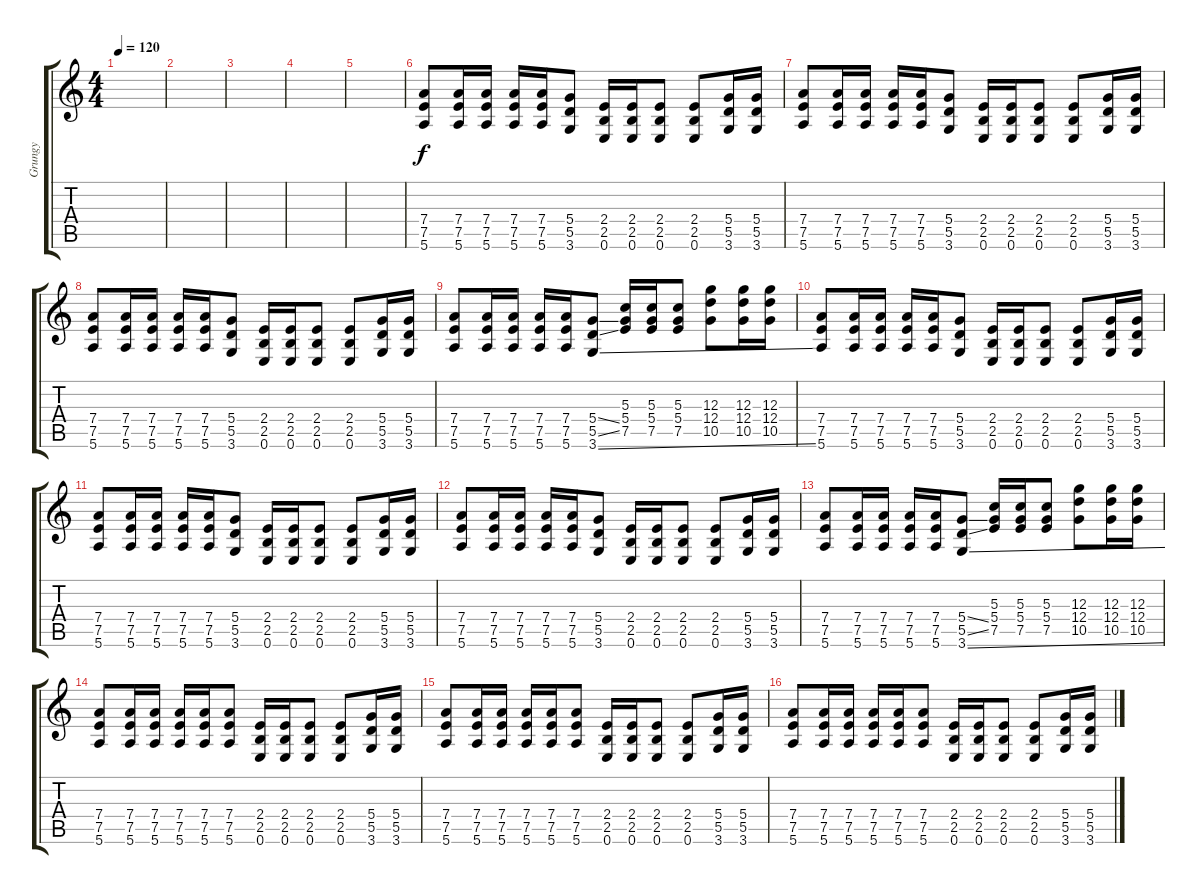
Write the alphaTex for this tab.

\track ("Grungy" "Grungy") {instrument acousticguitarsteel}
\staff {score tabs}
\tuning (E4 B3 G3 D3 A2 E2) {hide}
\ts (4 4)
\tempo 120
\clef g2
\ks c
|
|
|
|
|
(7.4 7.5 5.6).8{instrument distortionguitar} (7.4 7.5 5.6).16 (7.4 7.5 5.6).16 (7.4 7.5 5.6).16 (7.4 7.5 5.6).16 (5.4 5.5 3.6).8 (2.4 2.5 0.6).16 (2.4 2.5 0.6).16 (2.4 2.5 0.6).8 (2.4 2.5 0.6).8 (5.4 5.5 3.6).16 (5.4 5.5 3.6).16 |
(7.4 7.5 5.6).8{instrument distortionguitar} (7.4 7.5 5.6).16 (7.4 7.5 5.6).16 (7.4 7.5 5.6).16 (7.4 7.5 5.6).16 (5.4 5.5 3.6).8 (2.4 2.5 0.6).16 (2.4 2.5 0.6).16 (2.4 2.5 0.6).8 (2.4 2.5 0.6).8 (5.4 5.5 3.6).16 (5.4 5.5 3.6).16 |
(7.4 7.5 5.6).8{instrument distortionguitar} (7.4 7.5 5.6).16 (7.4 7.5 5.6).16 (7.4 7.5 5.6).16 (7.4 7.5 5.6).16 (5.4 5.5 3.6).8 (2.4 2.5 0.6).16 (2.4 2.5 0.6).16 (2.4 2.5 0.6).8 (2.4 2.5 0.6).8 (5.4 5.5 3.6).16 (5.4 5.5 3.6).16 |
(7.4 7.5 5.6).8{instrument distortionguitar} (7.4 7.5 5.6).16 (7.4 7.5 5.6).16 (7.4 7.5 5.6).16 (7.4 7.5 5.6).16 (5.4{ss} 5.5{ss} 3.6{ss}).8 (5.3 5.4 7.5).16 (5.3 5.4 7.5).16 (5.3 5.4 7.5).8 (12.3 12.4 10.5).8 (12.3 12.4 10.5).16 (12.3 12.4 10.5).16 |
(7.4 7.5 5.6).8{instrument distortionguitar} (7.4 7.5 5.6).16 (7.4 7.5 5.6).16 (7.4 7.5 5.6).16 (7.4 7.5 5.6).16 (5.4 5.5 3.6).8 (2.4 2.5 0.6).16 (2.4 2.5 0.6).16 (2.4 2.5 0.6).8 (2.4 2.5 0.6).8 (5.4 5.5 3.6).16 (5.4 5.5 3.6).16 |
(7.4 7.5 5.6).8{instrument distortionguitar} (7.4 7.5 5.6).16 (7.4 7.5 5.6).16 (7.4 7.5 5.6).16 (7.4 7.5 5.6).16 (5.4 5.5 3.6).8 (2.4 2.5 0.6).16 (2.4 2.5 0.6).16 (2.4 2.5 0.6).8 (2.4 2.5 0.6).8 (5.4 5.5 3.6).16 (5.4 5.5 3.6).16 |
(7.4 7.5 5.6).8{instrument distortionguitar} (7.4 7.5 5.6).16 (7.4 7.5 5.6).16 (7.4 7.5 5.6).16 (7.4 7.5 5.6).16 (5.4 5.5 3.6).8 (2.4 2.5 0.6).16 (2.4 2.5 0.6).16 (2.4 2.5 0.6).8 (2.4 2.5 0.6).8 (5.4 5.5 3.6).16 (5.4 5.5 3.6).16 |
(7.4 7.5 5.6).8{instrument distortionguitar} (7.4 7.5 5.6).16 (7.4 7.5 5.6).16 (7.4 7.5 5.6).16 (7.4 7.5 5.6).16 (5.4{ss} 5.5{ss} 3.6{ss}).8 (5.3 5.4 7.5).16 (5.3 5.4 7.5).16 (5.3 5.4 7.5).8 (12.3 12.4 10.5).8 (12.3 12.4 10.5).16 (12.3 12.4 10.5).16 |
(7.4 7.5 5.6).8{instrument distortionguitar} (7.4 7.5 5.6).16 (7.4 7.5 5.6).16 (7.4 7.5 5.6).16 (7.4 7.5 5.6).16 (7.4 7.5 5.6).8 (2.4 2.5 0.6).16 (2.4 2.5 0.6).16 (2.4 2.5 0.6).8 (2.4 2.5 0.6).8 (5.4 5.5 3.6).16 (5.4 5.5 3.6).16 |
(7.4 7.5 5.6).8{instrument distortionguitar} (7.4 7.5 5.6).16 (7.4 7.5 5.6).16 (7.4 7.5 5.6).16 (7.4 7.5 5.6).16 (7.4 7.5 5.6).8 (2.4 2.5 0.6).16 (2.4 2.5 0.6).16 (2.4 2.5 0.6).8 (2.4 2.5 0.6).8 (5.4 5.5 3.6).16 (5.4 5.5 3.6).16 |
(7.4 7.5 5.6).8{instrument distortionguitar} (7.4 7.5 5.6).16 (7.4 7.5 5.6).16 (7.4 7.5 5.6).16 (7.4 7.5 5.6).16 (7.4 7.5 5.6).8 (2.4 2.5 0.6).16 (2.4 2.5 0.6).16 (2.4 2.5 0.6).8 (2.4 2.5 0.6).8 (5.4 5.5 3.6).16 (5.4 5.5 3.6).16
